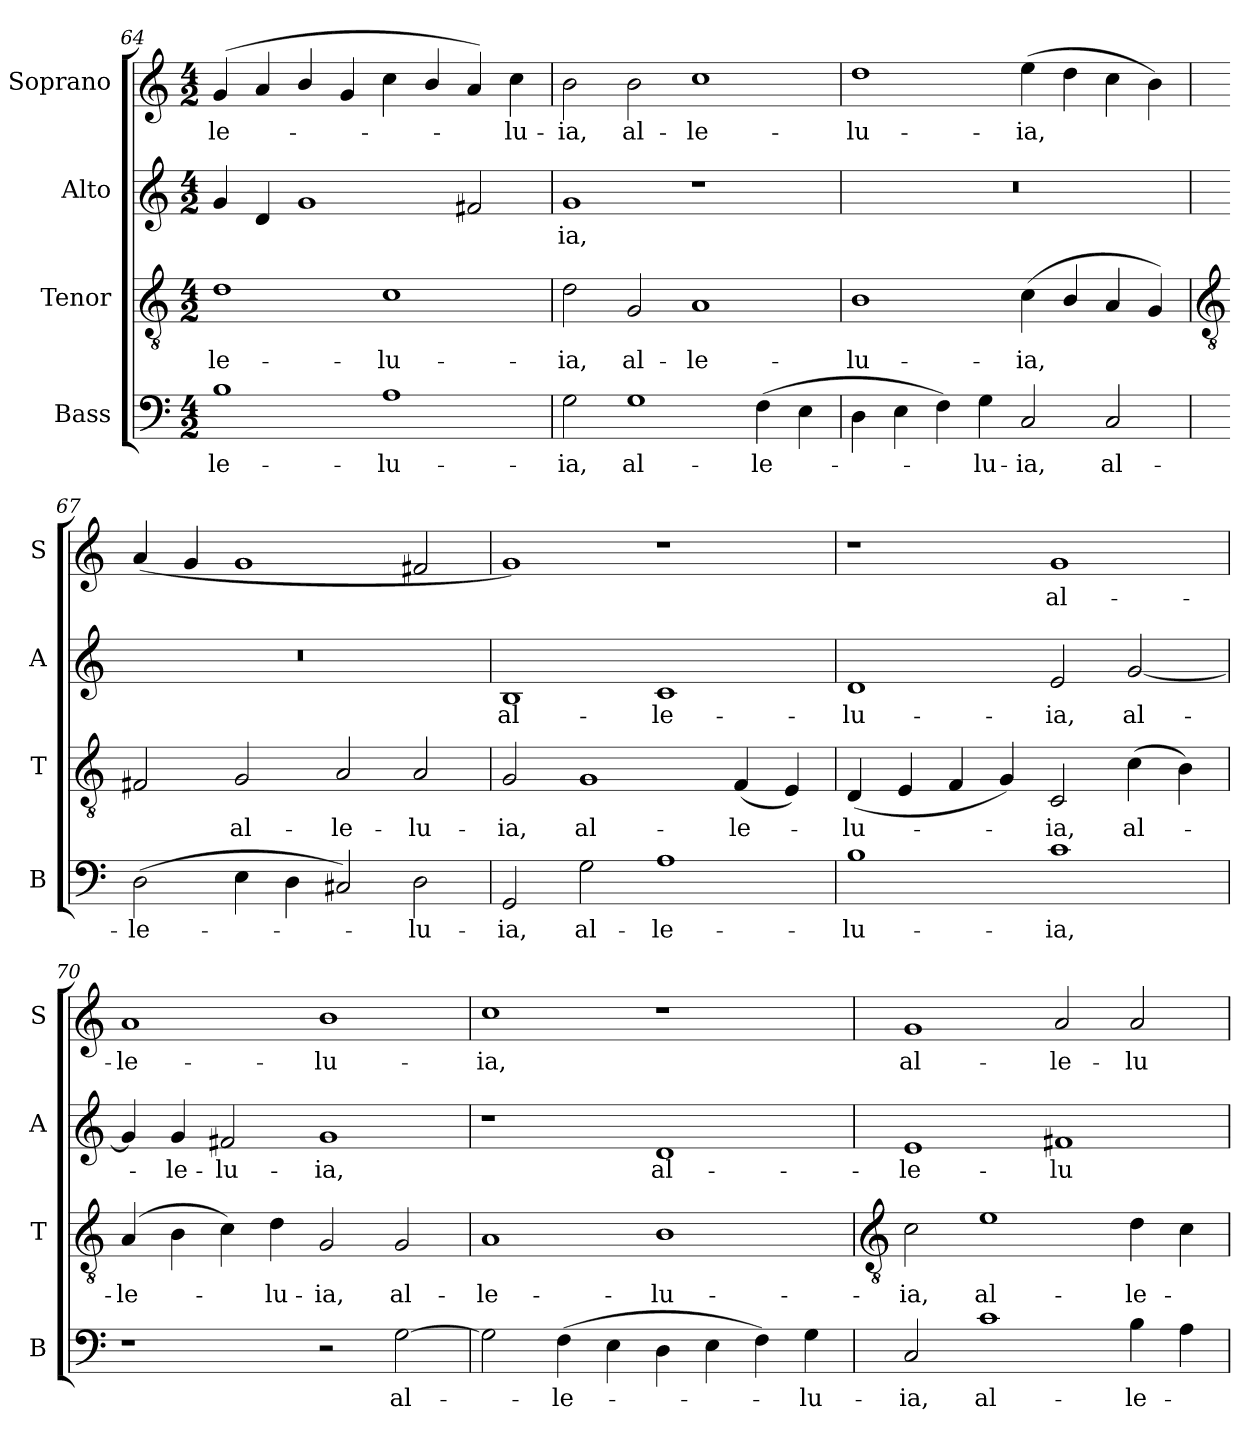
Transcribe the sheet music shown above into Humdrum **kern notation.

**kern	**text	**kern	**text	**kern	**text	**kern	**text
*part4	*part4	*part3	*part3	*part2	*part2	*part1	*part1
*staff4	*staff4	*staff3	*staff3	*staff2	*staff2	*staff1	*staff1
*I"Bass	*	*I"Tenor	*	*I"Alto	*	*I"Soprano	*
*I'B	*	*I'T	*	*I'A	*	*I'S	*
*clefF4	*	*clefGv2	*	*clefG2	*	*clefG2	*
*k[]	*	*k[]	*	*k[]	*	*k[]	*
*C:	*	*C:	*	*C:	*	*C:	*
*M4/2	*	*M4/2	*	*M4/2	*	*M4/2	*
=64	=64	=64	=64	=64	=64	=64	=64
!	!LO:LY:b	!	!LO:LY:b	!	!	!	!LO:LY:b
1B	-le-	1d	-le-	4g	.	(<4g	-le-
.	.	.	.	4d	.	4a	.
.	.	.	.	1g	.	4b/	.
.	.	.	.	.	.	4g	.
!	!LO:LY:b	!	!LO:LY:b	!	!	!	!
1A	-lu-	1c	-lu-	.	.	4cc	.
.	.	.	.	.	.	4b/	.
.	.	.	.	2f#X	.	4a)	.
!	!	!	!	!	!	!	!LO:LY:b
.	.	.	.	.	.	4cc	lu-
=65	=65	=65	=65	=65	=65	=65	=65
!	!LO:LY:b	!	!LO:LY:b	!	!LO:LY:b	!	!LO:LY:b
2G	-ia,	2d	-ia,	1g	ia,	2b	-ia,
!	!LO:LY:b	!	!LO:LY:b	!	!	!	!LO:LY:b
1G	al-	2G	al-	.	.	2b	al-
!	!	!	!LO:LY:b	!	!	!	!LO:LY:b
.	.	1A	-le-	1r	.	1cc	-le-
!	!LO:LY:b	!	!	!	!	!	!
(>4F	-le-	.	.	.	.	.	.
4E	.	.	.	.	.	.	.
=66	=66	=66	=66	=66	=66	=66	=66
!	!	!	!LO:LY:b	!	!	!	!LO:LY:b
4D	.	1B	-lu-	0r	.	1dd	-lu-
4E	.	.	.	.	.	.	.
4F)	.	.	.	.	.	.	.
!	!LO:LY:b	!	!	!	!	!	!
4G	lu-	.	.	.	.	.	.
!	!LO:LY:b	!	!LO:LY:b	!	!	!	!LO:LY:b
2C	-ia,	(<4c	-ia,	.	.	(>4ee	-ia,
.	.	4B/	.	.	.	4dd	.
!	!LO:LY:b	!	!	!	!	!	!
2C	al-	4A	.	.	.	4cc	.
.	.	4G)	.	.	.	4b)	.
!!LO:LB:g=z
=67	=67	=67	=67	=67	=67	=67	=67
*	*	*clefGv2	*	*	*	*	*
!	!LO:LY:b	!	!	!	!	!	!
(>2D	-le-	2F#X	.	0r	.	(<4a	.
.	.	.	.	.	.	4g	.
!	!	!	!LO:LY:b	!	!	!	!
4E	.	2G	al-	.	.	1g	.
4D	.	.	.	.	.	.	.
!	!	!	!LO:LY:b	!	!	!	!
2C#X)	.	2A	-le-	.	.	.	.
!	!LO:LY:b	!	!LO:LY:b	!	!	!	!
2D	lu-	2A	-lu-	.	.	2f#X	.
=68	=68	=68	=68	=68	=68	=68	=68
!	!LO:LY:b	!	!LO:LY:b	!	!LO:LY:b	!	!
2GG	-ia,	2G	-ia,	1B	al-	1g)	.
!	!LO:LY:b	!	!LO:LY:b	!	!	!	!
2G	al-	1G	al-	.	.	.	.
!	!LO:LY:b	!	!	!	!LO:LY:b	!	!
1A	-le-	.	.	1c	-le-	1r	.
!	!	!	!LO:LY:b	!	!	!	!
.	.	(<4F	-le-	.	.	.	.
.	.	4E)	.	.	.	.	.
=69	=69	=69	=69	=69	=69	=69	=69
!	!LO:LY:b	!	!LO:LY:b	!	!LO:LY:b	!	!
1B	-lu-	(<4D	lu-	1d	-lu-	1r	.
.	.	4E	.	.	.	.	.
.	.	4F	.	.	.	.	.
.	.	4G)	.	.	.	.	.
!	!LO:LY:b	!	!LO:LY:b	!	!LO:LY:b	!	!LO:LY:b
1c	-ia,	2C	ia,	2e	-ia,	1g	al-
!	!	!	!LO:LY:b	!	!LO:LY:b	!	!
.	.	(>4c	al-	[2g	al-	.	.
.	.	4B)	.	.	.	.	.
=70	=70	=70	=70	=70	=70	=70	=70
!	!	!	!LO:LY:b	!	!	!	!LO:LY:b
1r	.	(>4A	le-	4g]	.	1a	-le-
!	!	!	!	!	!LO:LY:b	!	!
.	.	4B	.	4g	le-	.	.
!	!	!	!	!	!LO:LY:b	!	!
.	.	4c)	.	2f#X	-lu-	.	.
!	!	!	!LO:LY:b	!	!	!	!
.	.	4d	lu-	.	.	.	.
!	!	!	!LO:LY:b	!	!LO:LY:b	!	!LO:LY:b
2r	.	2G	-ia,	1g	-ia,	1b	-lu-
!	!LO:LY:b	!	!LO:LY:b	!	!	!	!
[2G	al-	2G	al-	.	.	.	.
=71	=71	=71	=71	=71	=71	=71	=71
!	!	!	!LO:LY:b	!	!	!	!LO:LY:b
2G]	.	1A	-le-	1r	.	1cc	-ia,
!	!LO:LY:b	!	!	!	!	!	!
(>4F	le-	.	.	.	.	.	.
4E	.	.	.	.	.	.	.
!	!	!	!LO:LY:b	!	!LO:LY:b	!	!
4D	.	1B	-lu-	1d	al-	1r	.
4E	.	.	.	.	.	.	.
4F)	.	.	.	.	.	.	.
!	!LO:LY:b	!	!	!	!	!	!
4G	lu-	.	.	.	.	.	.
!!LO:LB:g=z
=72	=72	=72	=72	=72	=72	=72	=72
*	*	*clefGv2	*	*	*	*	*
!	!LO:LY:b	!	!LO:LY:b	!	!LO:LY:b	!	!LO:LY:b
2C	-ia,	2c	-ia,	1e	-le-	1g	al-
!	!LO:LY:b	!	!LO:LY:b	!	!	!	!
1c	al-	1e	al-	.	.	.	.
!	!	!	!	!	!LO:LY:b	!	!LO:LY:b
.	.	.	.	1f#X	-lu-	2a	-le-
!	!LO:LY:b	!	!LO:LY:b	!	!	!	!LO:LY:b
4B	-le-	4d	-le-	.	.	2a	-lu-
4A	.	4c	.	.	.	.	.
=	=	=	=	=	=	=	=
*-	*-	*-	*-	*-	*-	*-	*-
